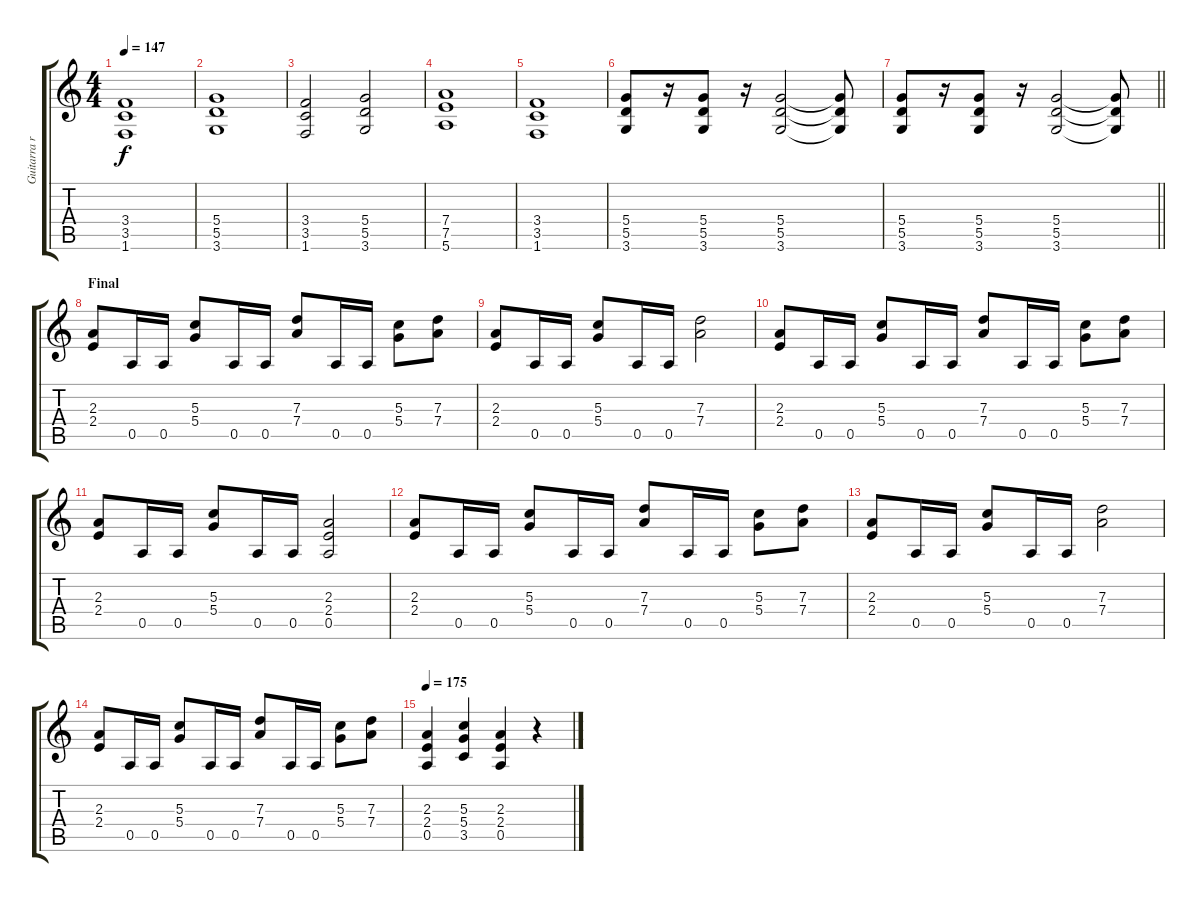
\track ("Guitarra rítmica" "Guitarra r") {instrument distortionguitar}
\staff {score tabs}
\tuning (E4 B3 G3 D3 A2 E2) {hide}
\ts (4 4)
\tempo 147
\clef g2
\ks c
(3.4 3.5 1.6).1{dy f} |
(5.4 5.5 3.6).1 |
(3.4 3.5 1.6).2 (5.4 5.5 3.6).2 |
(7.4 7.5 5.6).1 |
(3.4 3.5 1.6).1 |
(5.4 5.5 3.6).8 r.16 (5.4 5.5 3.6).8 r.16 (5.4 5.5 3.6).2 (5.4{t} 5.5{t} 3.6{t}).8 |
\barLineRight lightlight
(5.4 5.5 3.6).8 r.16 (5.4 5.5 3.6).8 r.16 (5.4 5.5 3.6).2 (5.4{t} 5.5{t} 3.6{t}).8 |
\section ("" "Final")
(2.3 2.4).8 0.5.16 0.5.16 (5.3 5.4).8 0.5.16 0.5.16 (7.3 7.4).8 0.5.16 0.5.16 (5.3 5.4).8 (7.3 7.4).8 |
(2.3 2.4).8 0.5.16 0.5.16 (5.3 5.4).8 0.5.16 0.5.16 (7.3 7.4).2 |
(2.3 2.4).8 0.5.16 0.5.16 (5.3 5.4).8 0.5.16 0.5.16 (7.3 7.4).8 0.5.16 0.5.16 (5.3 5.4).8 (7.3 7.4).8 |
(2.3 2.4).8 0.5.16 0.5.16 (5.3 5.4).8 0.5.16 0.5.16 (2.3 2.4 0.5).2 |
(2.3 2.4).8 0.5.16 0.5.16 (5.3 5.4).8 0.5.16 0.5.16 (7.3 7.4).8 0.5.16 0.5.16 (5.3 5.4).8 (7.3 7.4).8 |
(2.3 2.4).8 0.5.16 0.5.16 (5.3 5.4).8 0.5.16 0.5.16 (7.3 7.4).2 |
(2.3 2.4).8 0.5.16 0.5.16 (5.3 5.4).8 0.5.16 0.5.16 (7.3 7.4).8 0.5.16 0.5.16 (5.3 5.4).8 (7.3 7.4).8 |
\tempo 175
(2.3 2.4 0.5).4 (5.3 5.4 3.5).4 (2.3 2.4 0.5).4 r.4
